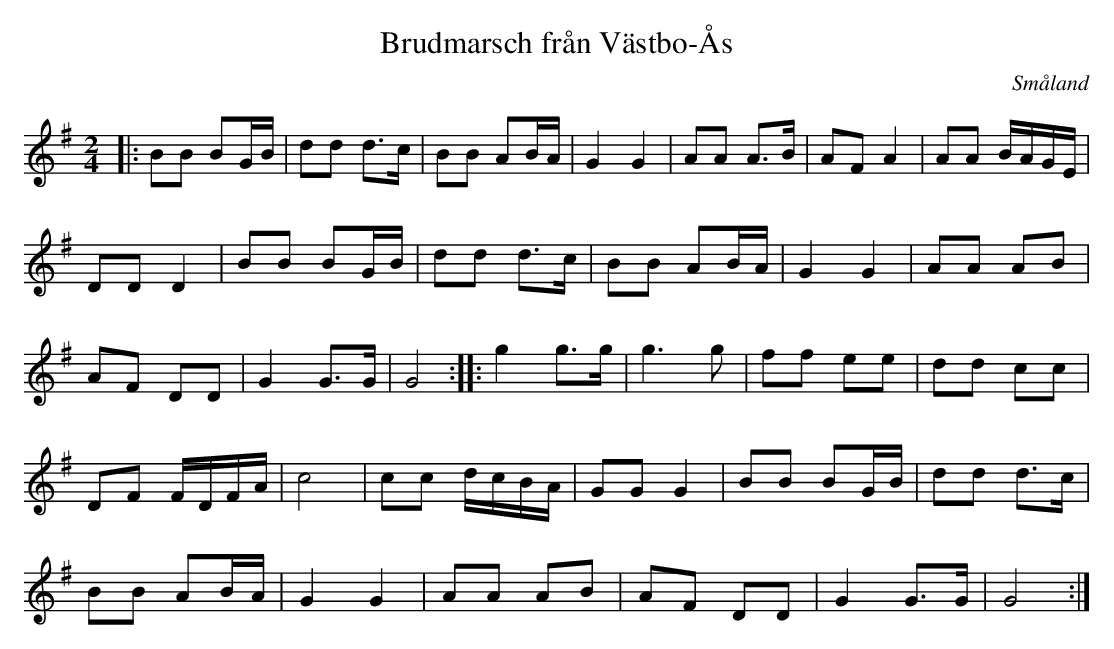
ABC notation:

X:1
T: Brudmarsch fr\aan V\"astbo-\AAs
O: Sm\aaland
M: 2/4
L: 1/16
K: G
|:\
B2B2 B2GB | d2d2 d3c | B2B2 A2BA | G4 G4 | A2A2 A3B | A2F2 A4 | A2A2 BAGE |
D2D2 D4 | B2B2 B2GB | d2d2 d3c | B2B2 A2BA | G4 G4 | A2A2 A2B2 |
A2F2 D2D2 | G4 G3G | G8 :| |: g4 g3g | g6 g2 | f2f2 e2e2 | d2d2 c2c2 |
D2F2 FDFA | c8 | c2c2 dcBA | G2G2 G4 | B2B2 B2GB | d2d2 d3c |
B2B2 A2BA | G4 G4 | A2A2 A2B2 | A2F2 D2D2 | G4 G3G | G8 :|
